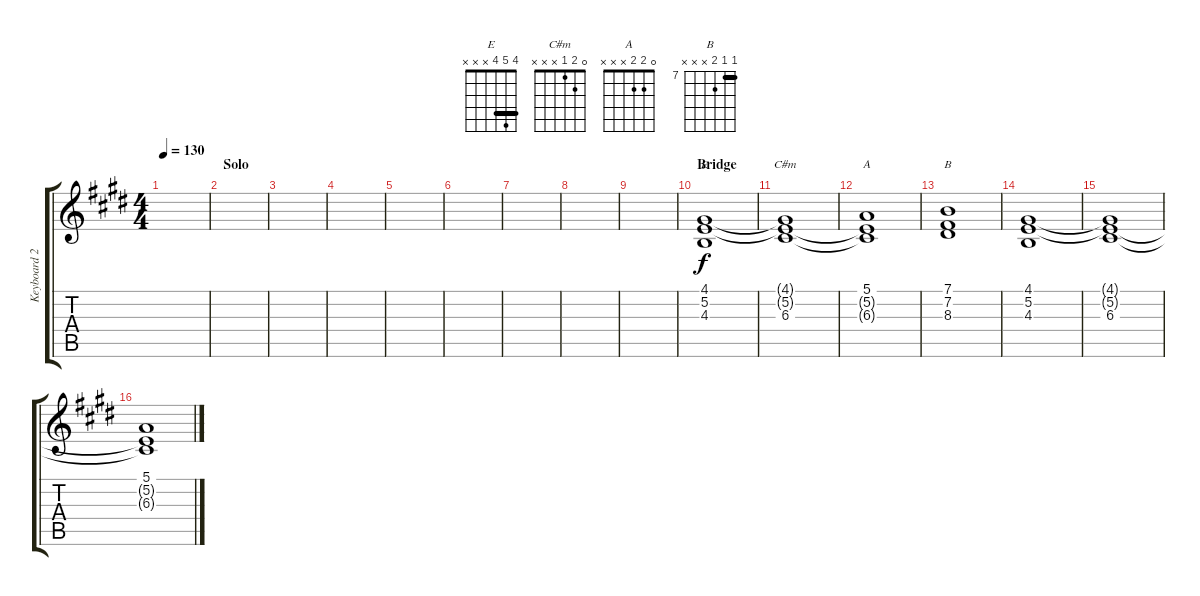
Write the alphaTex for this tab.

\track ("Keyboard 2" "Keyboard 2") {instrument lead2sawtooth}
\staff {score tabs}
\tuning (E4 B3 G3 D3 A2 E2) {hide}
\chord ("E" 4 5 4 x x x) {barre 4}
\chord ("C#m" 0 2 1 x x x)
\chord ("A" 0 2 2 x x x)
\chord ("B" 7 7 8 x x x) {firstfret 7 barre 7}
\ts (4 4)
\tempo 130
\clef g2
\ks e
|
\section ("" "Solo")
|
|
|
|
|
|
|
|
\section ("" "Bridge")
(4.1 5.2 4.3).1{ch "E"} |
(4.1{t} 5.2{t} 6.3).1{ch "C#m"} |
(5.1 5.2{t} 6.3{t}).1{ch "A"} |
(7.1 7.2 8.3).1{ch "B"} |
(4.1 5.2 4.3).1 |
(4.1{t} 5.2{t} 6.3).1 |
(5.1 5.2{t} 6.3{t}).1
